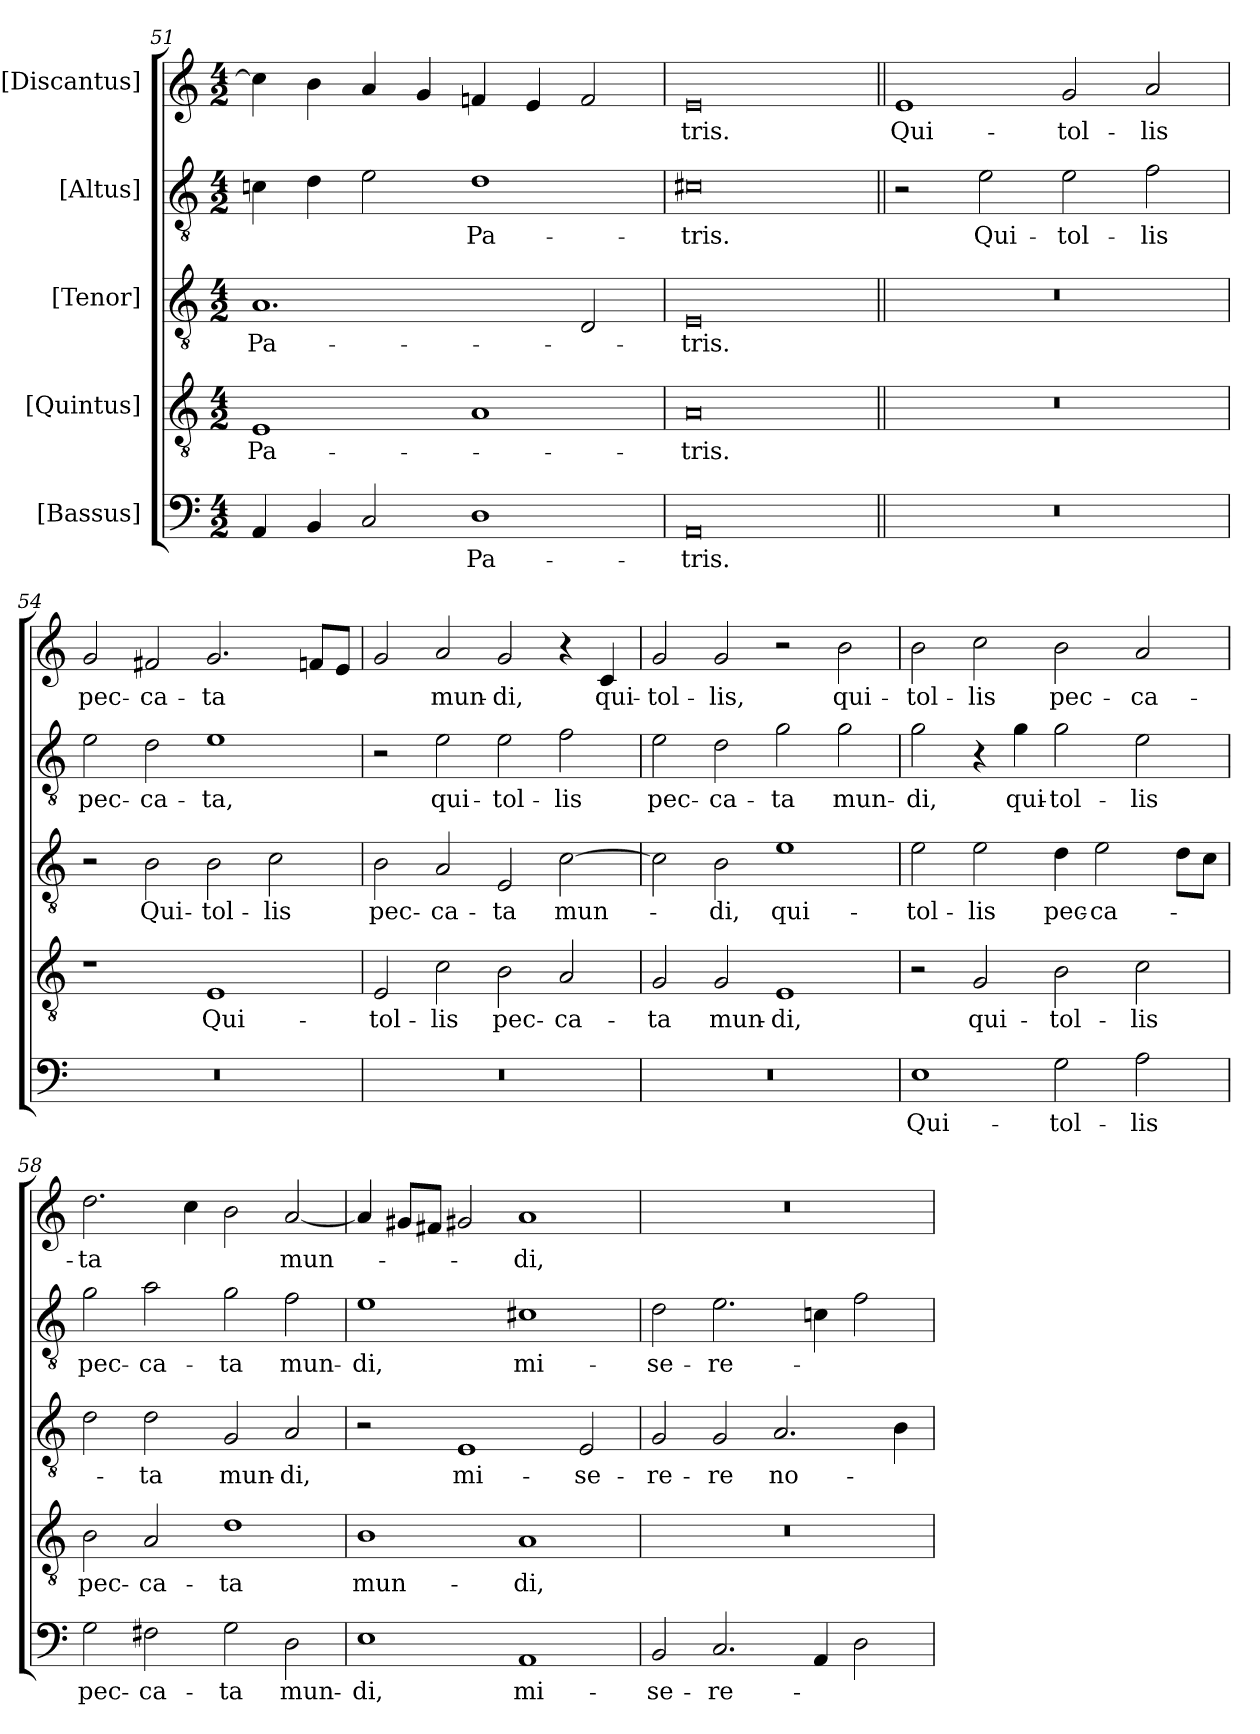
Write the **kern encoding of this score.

**kern	**text	**kern	**text	**kern	**text	**kern	**text	**kern	**text
*part5	*part5	*part4	*part4	*part3	*part3	*part2	*part2	*part1	*part1
*staff5	*staff5	*staff4	*staff4	*staff3	*staff3	*staff2	*staff2	*staff1	*staff1
*I"[Bassus]	*	*I"[Quintus]	*	*I"[Tenor]	*	*I"[Altus]	*	*I"[Discantus]	*
*clefF4	*	*clefGv2	*	*clefGv2	*	*clefGv2	*	*clefG2	*
*k[]	*	*k[]	*	*k[]	*	*k[]	*	*k[]	*
*M4/2	*	*M4/2	*	*M4/2	*	*M4/2	*	*M4/2	*
=51	=51	=51	=51	=51	=51	=51	=51	=51	=51
4AA/	.	1E/	Pa-	1.A/	Pa-	4cn\	.	4cc\]	.
4BB/	.	.	.	.	.	4d\	.	4b\	.
2C/	.	.	.	.	.	2e\	.	4a/	.
.	.	.	.	.	.	.	.	4g/	.
1D\	Pa-	1A/	.	.	.	1d\	Pa-	4fn/	.
.	.	.	.	.	.	.	.	4e/	.
.	.	.	.	2D/	.	.	.	2f/	.
=52	=52	=52	=52	=52	=52	=52	=52	=52	=52
0AA/	-tris.	0A/	-tris.	0E/	-tris.	0c#X\	-tris.	0e/	-tris.
=53||	=53||	=53||	=53||	=53||	=53||	=53||	=53||	=53||	=53||
0r	.	0r	.	0r	.	2r	.	1e/	Qui-
.	.	.	.	.	.	2e\	Qui-	.	.
.	.	.	.	.	.	2e\	tol-	2g/	tol-
.	.	.	.	.	.	2f\	-lis	2a/	-lis
=54	=54	=54	=54	=54	=54	=54	=54	=54	=54
0r	.	1r	.	2r	.	2e\	pec-	2g/	pec-
.	.	.	.	2B\	Qui-	2d\	-ca-	2f#X/	-ca-
.	.	1E/	Qui-	2B\	tol-	1e\	-ta,	2.g/	-ta
.	.	.	.	2c\	-lis	.	.	.	.
.	.	.	.	.	.	.	.	8fn/L	.
.	.	.	.	.	.	.	.	8e/J	.
=55	=55	=55	=55	=55	=55	=55	=55	=55	=55
0r	.	2E/	tol-	2B\	pec-	2r	.	2g/	.
.	.	2c\	-lis	2A/	-ca-	2e\	qui-	2a/	mun-
.	.	2B\	pec-	2E/	-ta	2e\	-tol-	2g/	-di,
.	.	2A/	-ca-	[2c\	mun-	2f\	-lis	4r	.
.	.	.	.	.	.	.	.	4c/	qui-
=56	=56	=56	=56	=56	=56	=56	=56	=56	=56
0r	.	2G/	-ta	2c\]	.	2e\	pec-	2g/	tol-
.	.	2G/	mun-	2B\	-di,	2d\	-ca-	2g/	-lis,
.	.	1E/	-di,	1e\	qui-	2g\	-ta	2r	.
.	.	.	.	.	.	2g\	mun-	2b\	qui-
=57	=57	=57	=57	=57	=57	=57	=57	=57	=57
1E\	Qui-	2r	.	2e\	tol-	2g\	-di,	2b\	-tol-
.	.	2G/	qui-	2e\	-lis	4r	.	2cc\	-lis
.	.	.	.	.	.	4g\	qui-	.	.
2G\	tol-	2B\	tol-	4d\	pec-	2g\	tol-	2b\	pec-
.	.	.	.	2e\	-ca-	.	.	.	.
2A\	-lis	2c\	-lis	.	.	2e\	-lis	2a/	-ca-
.	.	.	.	8d\L	.	.	.	.	.
.	.	.	.	8c\J	.	.	.	.	.
=58	=58	=58	=58	=58	=58	=58	=58	=58	=58
2G\	pec-	2B\	pec-	2d\	.	2g\	pec-	2.dd\	-ta
2F#X\	-ca-	2A/	-ca-	2d\	-ta	2a\	-ca-	.	.
.	.	.	.	.	.	.	.	4cc\	.
2G\	-ta	1d\	-ta	2G/	mun-	2g\	-ta	2b\	.
2D\	mun-	.	.	2A/	-di,	2f\	mun-	[2a/	mun-
=59	=59	=59	=59	=59	=59	=59	=59	=59	=59
1E\	-di,	1B\	mun-	2r	.	1e\	-di,	4a/]	.
.	.	.	.	.	.	.	.	8g#X/L	.
.	.	.	.	.	.	.	.	8f#X/J	.
.	.	.	.	1E/	mi-	.	.	2g#X/	.
1AA/	mi-	1A/	-di,	.	.	1c#X\	mi-	1a/	-di,
.	.	.	.	2E/	-se-	.	.	.	.
=60	=60	=60	=60	=60	=60	=60	=60	=60	=60
2BB/	-se-	0r	.	2G/	-re-	2d\	-se-	0r	.
2.C/	-re-	.	.	2G/	-re	2.e\	-re-	.	.
.	.	.	.	2.A/	no-	.	.	.	.
4AA/	.	.	.	.	.	4cn\	.	.	.
2D\	.	.	.	.	.	2f\	.	.	.
.	.	.	.	4B\	.	.	.	.	.
=	=	=	=	=	=	=	=	=	=
*-	*-	*-	*-	*-	*-	*-	*-	*-	*-
